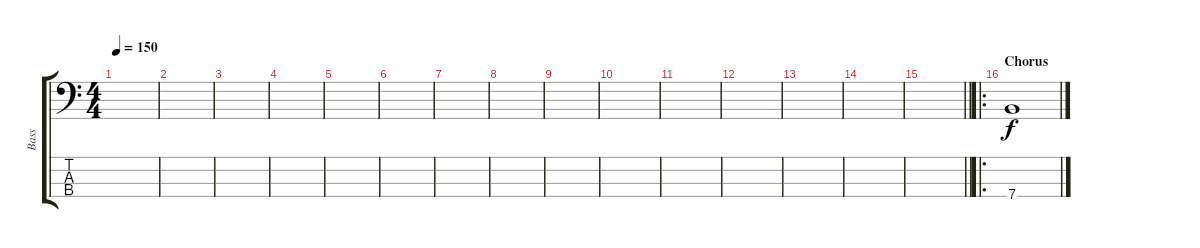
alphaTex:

\track ("Bass" "Bass") {instrument electricbassfinger}
\staff {score tabs}
\tuning (G2 D2 A1 E1) {hide}
\ts (4 4)
\tempo 150
\clef f4
\ks c
|
|
|
|
|
|
|
|
|
|
|
|
|
|
\barLineRight lightlight
|
\ro
\section ("" "Chorus")
7.4.1
